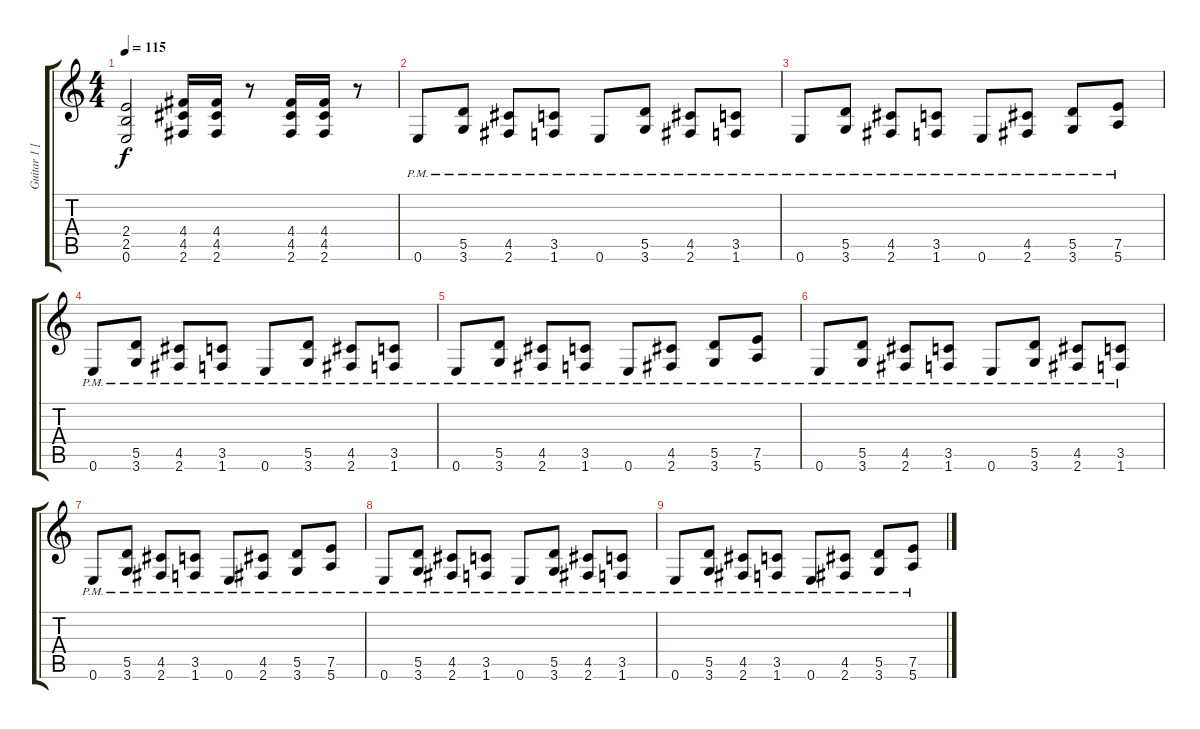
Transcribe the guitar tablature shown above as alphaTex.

\track ("Guitar 1 [James]" "Guitar 1 [") {instrument distortionguitar}
\staff {score tabs}
\tuning (E4 B3 G3 D3 A2 E2) {hide}
\ts (4 4)
\tempo 115
\clef g2
\ks c
(2.4{t} 2.5{t} 0.6{t}).2{dy f} (4.4 4.5 2.6).16 (4.4 4.5 2.6).16 r.8 (4.4 4.5 2.6).16 (4.4 4.5 2.6).16 r.8 |
0.6{pm}.8 (5.5{pm} 3.6{pm}).8 (4.5{pm} 2.6{pm}).8 (3.5{pm} 1.6{pm}).8 0.6{pm}.8 (5.5{pm} 3.6{pm}).8 (4.5{pm} 2.6{pm}).8 (3.5{pm} 1.6{pm}).8 |
0.6{pm}.8 (5.5{pm} 3.6{pm}).8 (4.5{pm} 2.6{pm}).8 (3.5{pm} 1.6{pm}).8 0.6{pm}.8 (4.5{pm} 2.6{pm}).8 (5.5{pm} 3.6{pm}).8 (7.5{pm} 5.6{pm}).8 |
0.6{pm}.8 (5.5{pm} 3.6{pm}).8 (4.5{pm} 2.6{pm}).8 (3.5{pm} 1.6{pm}).8 0.6{pm}.8 (5.5{pm} 3.6{pm}).8 (4.5{pm} 2.6{pm}).8 (3.5{pm} 1.6{pm}).8 |
0.6{pm}.8 (5.5{pm} 3.6{pm}).8 (4.5{pm} 2.6{pm}).8 (3.5{pm} 1.6{pm}).8 0.6{pm}.8 (4.5{pm} 2.6{pm}).8 (5.5{pm} 3.6{pm}).8 (7.5{pm} 5.6{pm}).8 |
0.6{pm}.8 (5.5{pm} 3.6{pm}).8 (4.5{pm} 2.6{pm}).8 (3.5{pm} 1.6{pm}).8 0.6{pm}.8 (5.5{pm} 3.6{pm}).8 (4.5{pm} 2.6{pm}).8 (3.5{pm} 1.6{pm}).8 |
0.6{pm}.8 (5.5{pm} 3.6{pm}).8 (4.5{pm} 2.6{pm}).8 (3.5{pm} 1.6{pm}).8 0.6{pm}.8 (4.5{pm} 2.6{pm}).8 (5.5{pm} 3.6{pm}).8 (7.5{pm} 5.6{pm}).8 |
0.6{pm}.8 (5.5{pm} 3.6{pm}).8 (4.5{pm} 2.6{pm}).8 (3.5{pm} 1.6{pm}).8 0.6{pm}.8 (5.5{pm} 3.6{pm}).8 (4.5{pm} 2.6{pm}).8 (3.5{pm} 1.6{pm}).8 |
0.6{pm}.8 (5.5{pm} 3.6{pm}).8 (4.5{pm} 2.6{pm}).8 (3.5{pm} 1.6{pm}).8 0.6{pm}.8 (4.5{pm} 2.6{pm}).8 (5.5{pm} 3.6{pm}).8 (7.5{pm} 5.6{pm}).8
